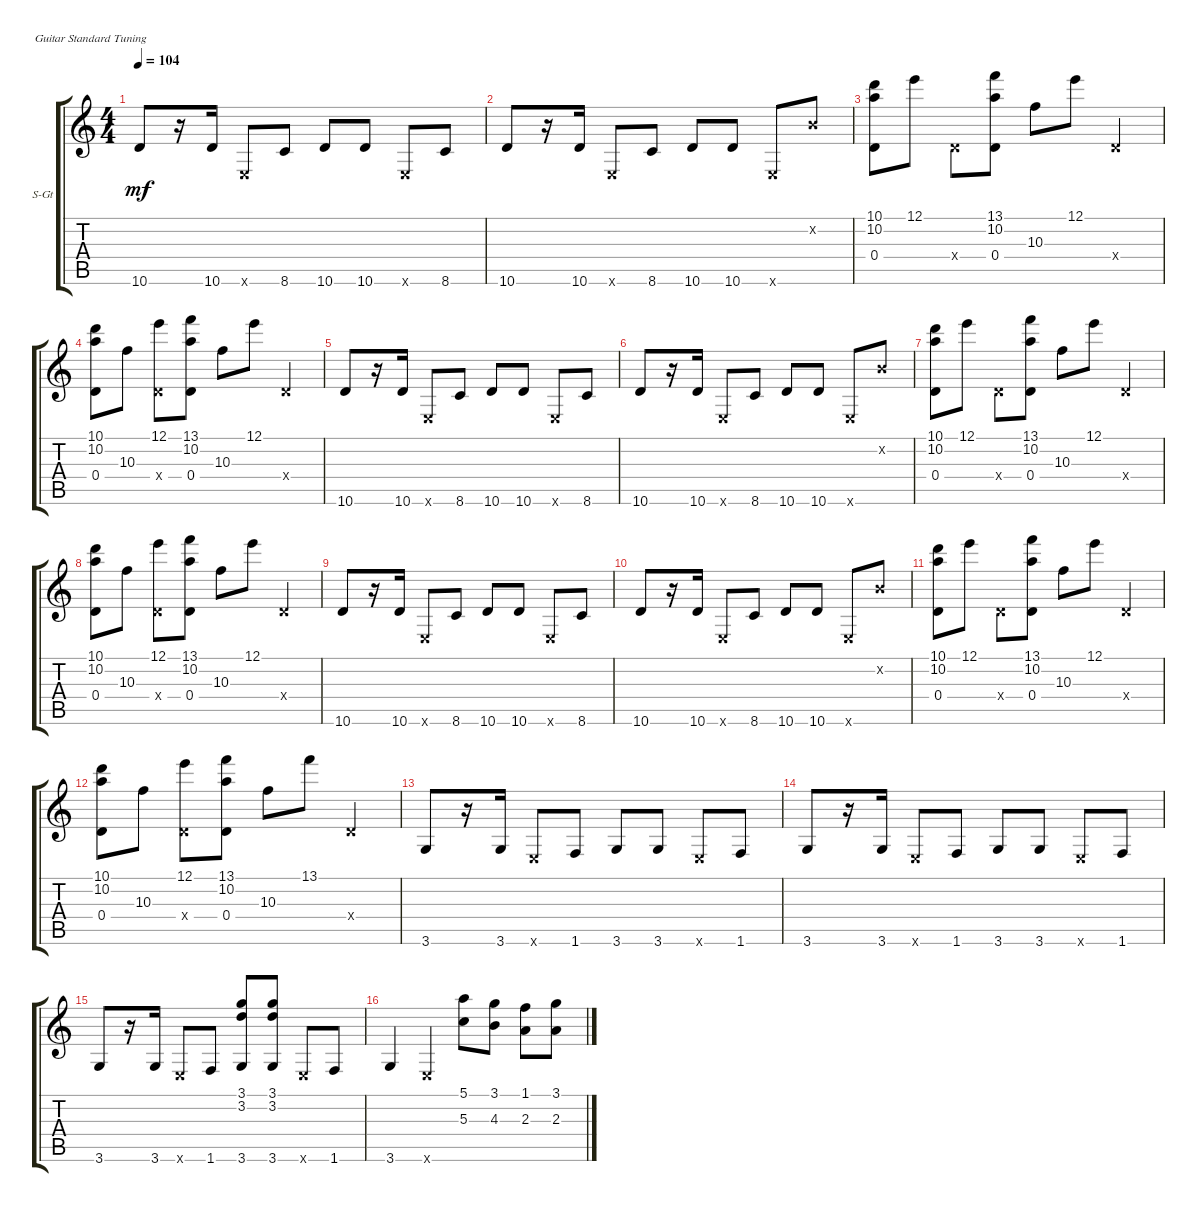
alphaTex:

\defaultSystemsLayout 4
\bracketExtendMode groupsimilarinstruments
\firstSystemTrackNameOrientation horizontal
\otherSystemsTrackNameOrientation horizontal
\track ("Steel Guitar" "S-Gt") {instrument acousticguitarsteel}
\staff {score tabs}
\tuning (E4 B3 G3 D3 A2 E2)
\ts (4 4)
\tempo 104
\clef g2
\ks c
10.6.8{dy mf} r.16 10.6.16 0.6{x}.8 8.6.8 10.6.8 10.6.8 0.6{x}.8 8.6.8 |
10.6.8 r.16 10.6.16 0.6{x}.8 8.6.8 10.6.8 10.6.8 0.6{x}.8 0.2{x}.8 |
(10.1 10.2 0.4).8 12.1.8 0.4{x}.8 (13.1 10.2 0.4).8 10.3.8 12.1.8 0.4{x}.4 |
(10.1 10.2 0.4).8 10.3.8 (0.4{x} 12.1).8 (13.1 10.2 0.4).8 10.3.8 12.1.8 0.4{x}.4 |
10.6.8 r.16 10.6.16 0.6{x}.8 8.6.8 10.6.8 10.6.8 0.6{x}.8 8.6.8 |
10.6.8 r.16 10.6.16 0.6{x}.8 8.6.8 10.6.8 10.6.8 0.6{x}.8 0.2{x}.8 |
(10.1 10.2 0.4).8 12.1.8 0.4{x}.8 (13.1 10.2 0.4).8 10.3.8 12.1.8 0.4{x}.4 |
(10.1 10.2 0.4).8 10.3.8 (0.4{x} 12.1).8 (13.1 10.2 0.4).8 10.3.8 12.1.8 0.4{x}.4 |
10.6.8 r.16 10.6.16 0.6{x}.8 8.6.8 10.6.8 10.6.8 0.6{x}.8 8.6.8 |
10.6.8 r.16 10.6.16 0.6{x}.8 8.6.8 10.6.8 10.6.8 0.6{x}.8 0.2{x}.8 |
(10.1 10.2 0.4).8 12.1.8 0.4{x}.8 (13.1 10.2 0.4).8 10.3.8 12.1.8 0.4{x}.4 |
(10.1 10.2 0.4).8 10.3.8 (0.4{x} 12.1).8 (13.1 10.2 0.4).8 10.3.8 13.1.8 0.4{x}.4 |
3.6.8 r.16 3.6.16 0.6{x}.8 1.6.8 3.6.8 3.6.8 0.6{x}.8 1.6.8 |
3.6.8 r.16 3.6.16 0.6{x}.8 1.6.8 3.6.8 3.6.8 0.6{x}.8 1.6.8 |
3.6.8 r.16 3.6.16 0.6{x}.8 1.6.8 (3.6 3.1 3.2).8 (3.6 3.2 3.1).8 0.6{x}.8 1.6.8 |
3.6.4 0.6{x}.4 (5.1 5.3).8 (3.1 4.3).8 (2.3 1.1).8 (3.1 2.3).8
